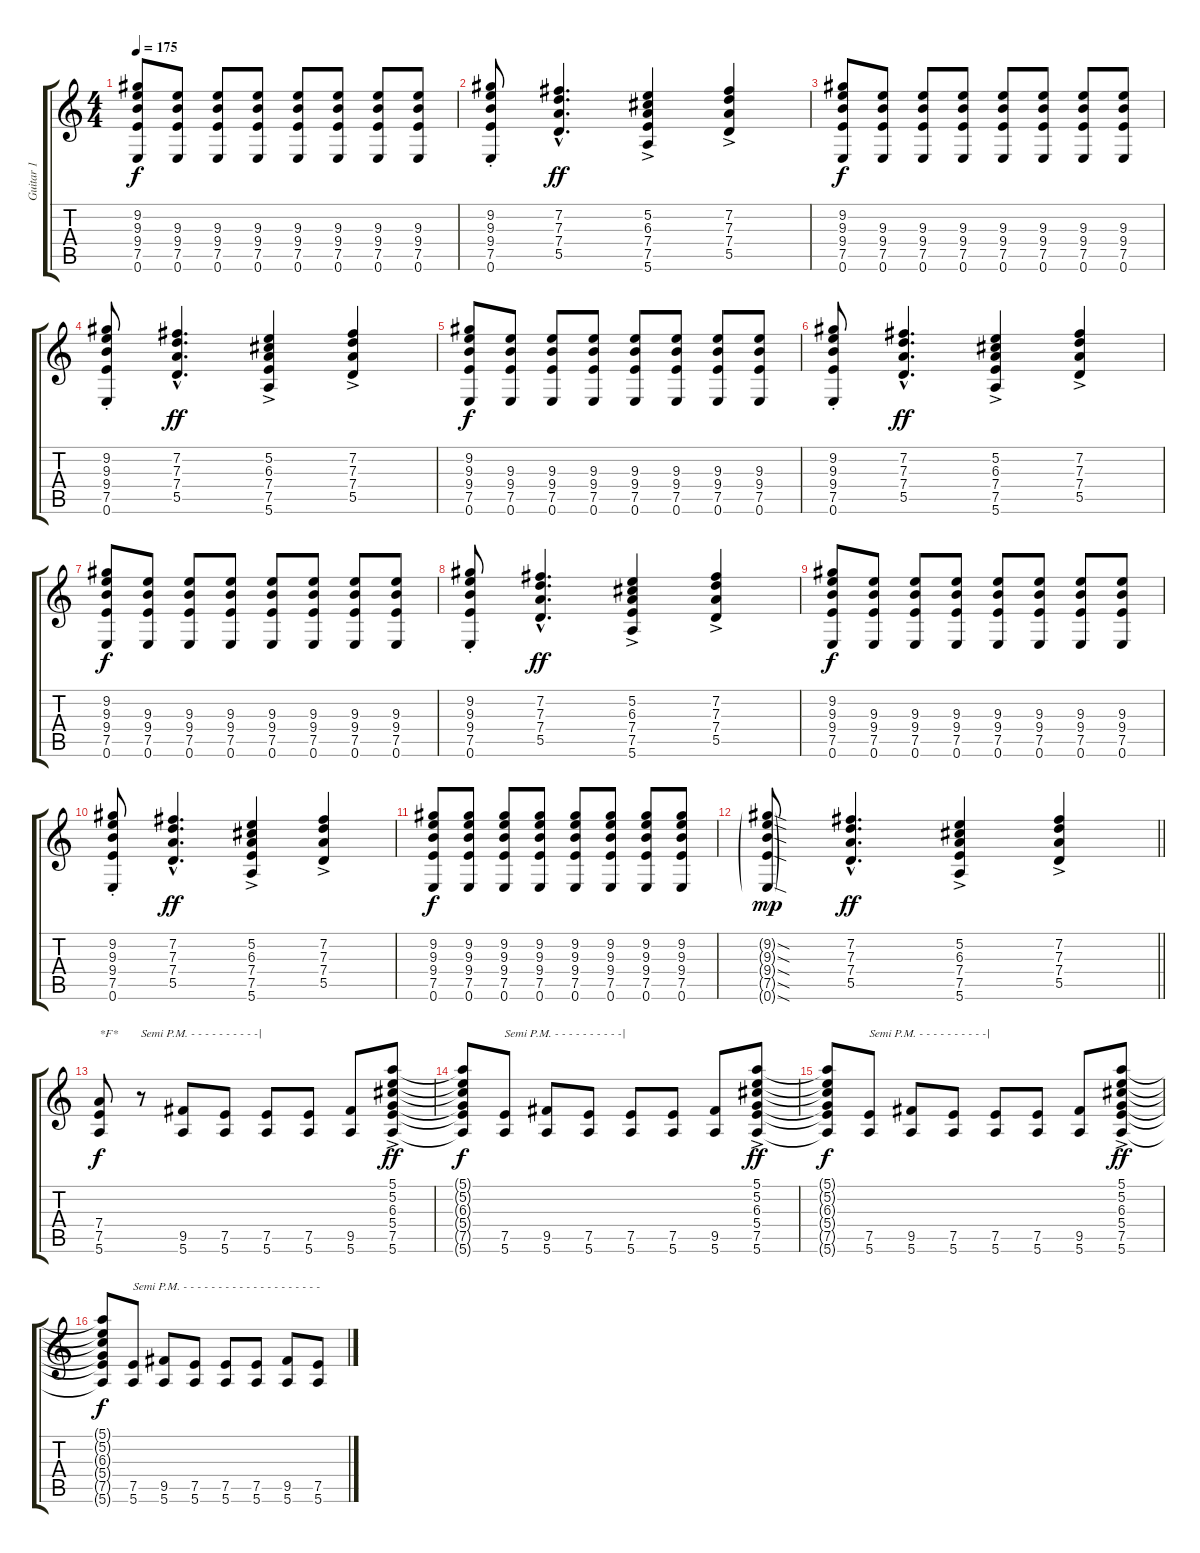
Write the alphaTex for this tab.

\track ("Guitar 1" "Guitar 1") {instrument overdrivenguitar}
\staff {score tabs}
\tuning (E4 B3 G3 D3 A2 E2) {hide}
\ts (4 4)
\tempo 175
\clef g2
\ks c
(9.2 9.3 9.4 7.5 0.6).8{dy f} (9.3 9.4 7.5 0.6).8 (9.3 9.4 7.5 0.6).8 (9.3 9.4 7.5 0.6).8 (9.3 9.4 7.5 0.6).8 (9.3 9.4 7.5 0.6).8 (9.3 9.4 7.5 0.6).8 (9.3 9.4 7.5 0.6).8 |
(9.2{st} 9.3{st} 9.4{st} 7.5{st} 0.6{st}).8 (7.2{hac} 7.3{hac} 7.4{hac} 5.5{hac}).4{d dy ff} (5.2{ac} 6.3{ac} 7.4{ac} 7.5{ac} 5.6{ac}).4 (7.2{ac} 7.3{ac} 7.4{ac} 5.5{ac}).4 |
(9.2 9.3 9.4 7.5 0.6).8{dy f} (9.3 9.4 7.5 0.6).8 (9.3 9.4 7.5 0.6).8 (9.3 9.4 7.5 0.6).8 (9.3 9.4 7.5 0.6).8 (9.3 9.4 7.5 0.6).8 (9.3 9.4 7.5 0.6).8 (9.3 9.4 7.5 0.6).8 |
(9.2{st} 9.3{st} 9.4{st} 7.5{st} 0.6{st}).8 (7.2{hac} 7.3{hac} 7.4{hac} 5.5{hac}).4{d dy ff} (5.2{ac} 6.3{ac} 7.4{ac} 7.5{ac} 5.6{ac}).4 (7.2{ac} 7.3{ac} 7.4{ac} 5.5{ac}).4 |
(9.2 9.3 9.4 7.5 0.6).8{dy f} (9.3 9.4 7.5 0.6).8 (9.3 9.4 7.5 0.6).8 (9.3 9.4 7.5 0.6).8 (9.3 9.4 7.5 0.6).8 (9.3 9.4 7.5 0.6).8 (9.3 9.4 7.5 0.6).8 (9.3 9.4 7.5 0.6).8 |
(9.2{st} 9.3{st} 9.4{st} 7.5{st} 0.6{st}).8 (7.2{hac} 7.3{hac} 7.4{hac} 5.5{hac}).4{d dy ff} (5.2{ac} 6.3{ac} 7.4{ac} 7.5{ac} 5.6{ac}).4 (7.2{ac} 7.3{ac} 7.4{ac} 5.5{ac}).4 |
(9.2 9.3 9.4 7.5 0.6).8{dy f} (9.3 9.4 7.5 0.6).8 (9.3 9.4 7.5 0.6).8 (9.3 9.4 7.5 0.6).8 (9.3 9.4 7.5 0.6).8 (9.3 9.4 7.5 0.6).8 (9.3 9.4 7.5 0.6).8 (9.3 9.4 7.5 0.6).8 |
(9.2{st} 9.3{st} 9.4{st} 7.5{st} 0.6{st}).8 (7.2{hac} 7.3{hac} 7.4{hac} 5.5{hac}).4{d dy ff} (5.2{ac} 6.3{ac} 7.4{ac} 7.5{ac} 5.6{ac}).4 (7.2{ac} 7.3{ac} 7.4{ac} 5.5{ac}).4 |
(9.2 9.3 9.4 7.5 0.6).8{dy f} (9.3 9.4 7.5 0.6).8 (9.3 9.4 7.5 0.6).8 (9.3 9.4 7.5 0.6).8 (9.3 9.4 7.5 0.6).8 (9.3 9.4 7.5 0.6).8 (9.3 9.4 7.5 0.6).8 (9.3 9.4 7.5 0.6).8 |
(9.2{st} 9.3{st} 9.4{st} 7.5{st} 0.6{st}).8 (7.2{hac} 7.3{hac} 7.4{hac} 5.5{hac}).4{d dy ff} (5.2{ac} 6.3{ac} 7.4{ac} 7.5{ac} 5.6{ac}).4 (7.2{ac} 7.3{ac} 7.4{ac} 5.5{ac}).4 |
(9.2 9.3 9.4 7.5 0.6).8{dy f} (9.2 9.3 9.4 7.5 0.6).8 (9.2 9.3 9.4 7.5 0.6).8 (9.2 9.3 9.4 7.5 0.6).8 (9.2 9.3 9.4 7.5 0.6).8 (9.2 9.3 9.4 7.5 0.6).8 (9.2 9.3 9.4 7.5 0.6).8 (9.2 9.3 9.4 7.5 0.6).8 |
\barLineRight lightlight
(9.2{sod g} 9.3{sod g} 9.4{sod g} 7.5{sod g} 0.6{sod g}).8{dy mp} (7.2{hac} 7.3{hac} 7.4{hac} 5.5{hac}).4{d dy ff} (5.2{ac} 6.3{ac} 7.4{ac} 7.5{ac} 5.6{ac}).4 (7.2{ac} 7.3{ac} 7.4{ac} 5.5{ac}).4 |
(7.4 7.5 5.6).8{txt "*F*" dy f} r.8{txt "Semi P.M. - - - - - - - - - -|"} (9.5 5.6).8 (7.5 5.6).8 (7.5 5.6).8 (7.5 5.6).8 (9.5 5.6).8 (5.1{ac} 5.2{ac} 6.3{ac} 5.4{ac} 7.5{ac} 5.6{ac}).8{dy ff} |
(5.1{t} 5.2{t} 6.3{t} 5.4{t} 7.5{t} 5.6{t}).8{dy f} (7.5 5.6).8{txt "Semi P.M. - - - - - - - - - -|"} (9.5 5.6).8 (7.5 5.6).8 (7.5 5.6).8 (7.5 5.6).8 (9.5 5.6).8 (5.1{ac} 5.2{ac} 6.3{ac} 5.4{ac} 7.5{ac} 5.6{ac}).8{dy ff} |
(5.1{t} 5.2{t} 6.3{t} 5.4{t} 7.5{t} 5.6{t}).8{dy f} (7.5 5.6).8{txt "Semi P.M. - - - - - - - - - -|"} (9.5 5.6).8 (7.5 5.6).8 (7.5 5.6).8 (7.5 5.6).8 (9.5 5.6).8 (5.1{ac} 5.2{ac} 6.3{ac} 5.4{ac} 7.5{ac} 5.6{ac}).8{dy ff} |
(5.1{t} 5.2{t} 6.3{t} 5.4{t} 7.5{t} 5.6{t}).8{dy f} (7.5 5.6).8{txt "Semi P.M. - - - - - - - - - - - - - - - - - - - - "} (9.5 5.6).8 (7.5 5.6).8 (7.5 5.6).8 (7.5 5.6).8 (9.5 5.6).8 (7.5 5.6).8
